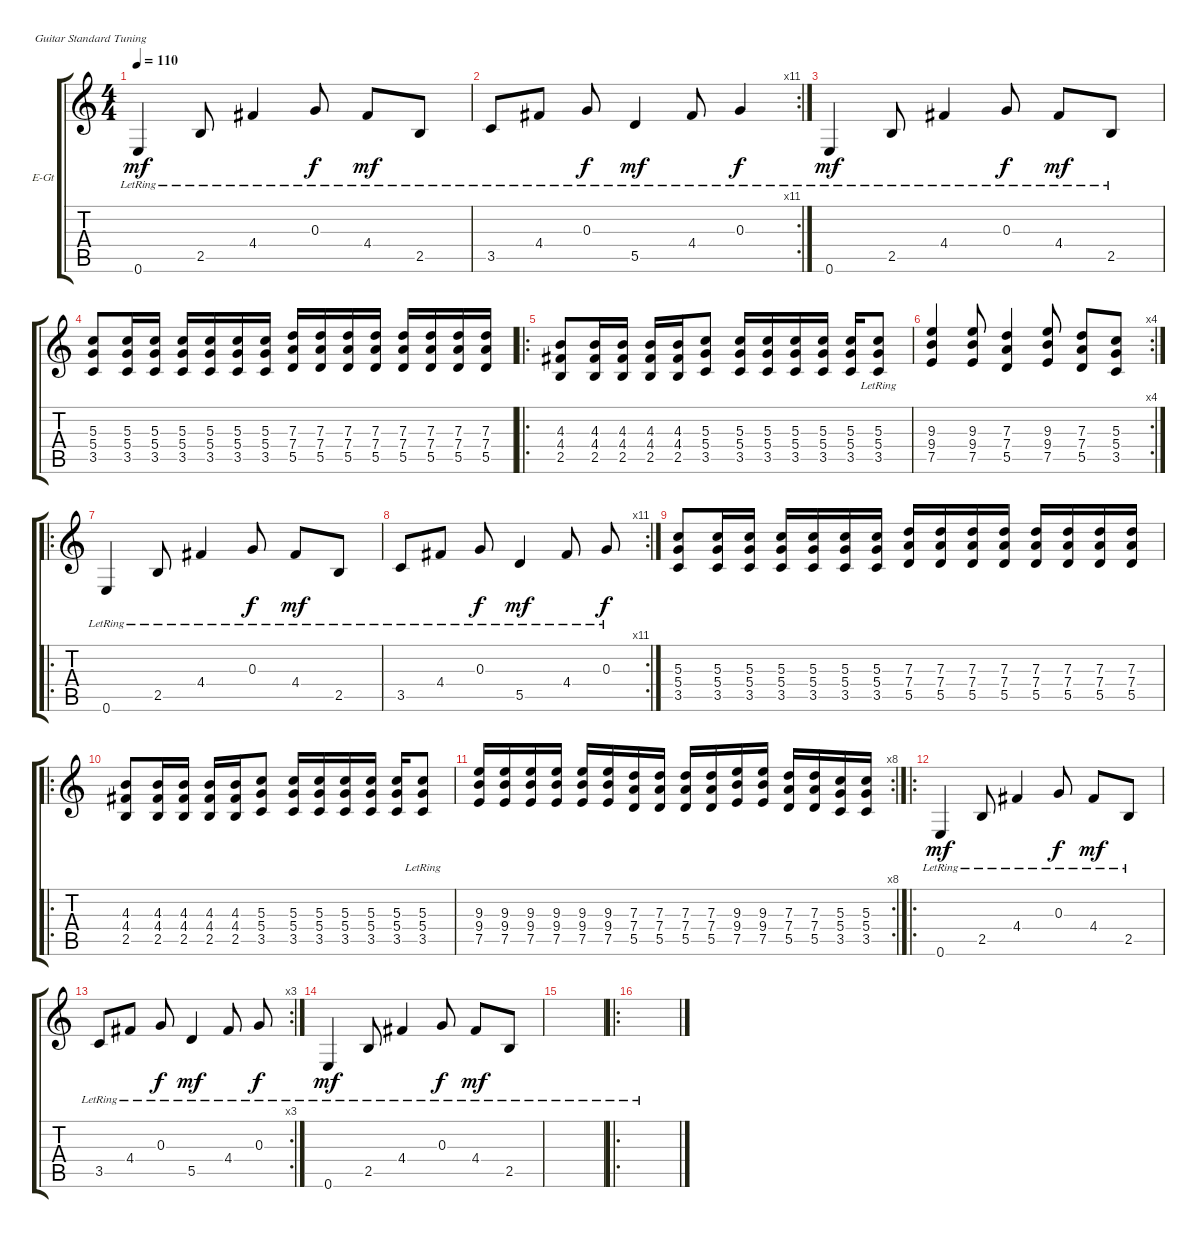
\defaultSystemsLayout 4
\bracketExtendMode groupsimilarinstruments
\firstSystemTrackNameOrientation horizontal
\otherSystemsTrackNameOrientation horizontal
\track ("Electric Guitar" "E-Gt") {instrument electricguitarclean}
\staff {score tabs}
\tuning (E4 B3 G3 D3 A2 E2)
\ts (4 4)
\tempo 110
\clef g2
\ks c
0.6{lr}.4{dy mf instrument electricguitarclean} 2.5{lr}.8 4.4{lr}.4 0.3{lr}.8{dy f} 4.4{lr}.8{dy mf} 2.5{lr}.8 |
\rc 11
3.5{lr}.8 4.4{lr}.8 0.3{lr}.8{dy f} 5.5{lr}.4{dy mf} 4.4{lr}.8 0.3{lr}.4{dy f} |
0.6{lr}.4{dy mf} 2.5{lr}.8 4.4{lr}.4 0.3{lr}.8{dy f} 4.4{lr}.8{dy mf} 2.5{lr}.8 |
(3.5 5.4 5.3).8 (3.5 5.4 5.3).16 (3.5 5.4 5.3).16 (3.5 5.4 5.3).16 (3.5 5.4 5.3).16 (3.5 5.4 5.3).16 (3.5 5.4 5.3).16 (5.5 7.4 7.3).16 (5.5 7.4 7.3).16 (5.5 7.4 7.3).16 (5.5 7.4 7.3).16 (5.5 7.4 7.3).16 (5.5 7.4 7.3).16 (5.5 7.4 7.3).16 (5.5 7.4 7.3).16 |
\ro
(2.5 4.4 4.3).8 (2.5 4.4 4.3).16 (2.5 4.4 4.3).16 (2.5 4.4 4.3).16 (2.5 4.4 4.3).16 (3.5 5.4 5.3).8 (3.5 5.4 5.3).16 (3.5 5.4 5.3).16 (3.5 5.4 5.3).16 (3.5 5.4 5.3).16 (3.5 5.4 5.3).16 (3.5{lr} 5.4{lr} 5.3{lr}).8 |
\rc 4
(7.5 9.4 9.3).4 (7.5 9.4 9.3).8 (5.5 7.4 7.3).4 (7.5 9.4 9.3).8 (5.5 7.4 7.3).8 (3.5 5.4 5.3).8 |
\ro
0.6{lr}.4 2.5{lr}.8 4.4{lr}.4 0.3{lr}.8{dy f} 4.4{lr}.8{dy mf} 2.5{lr}.8 |
\rc 11
3.5{lr}.8 4.4{lr}.8 0.3{lr}.8{dy f} 5.5{lr}.4{dy mf} 4.4{lr}.8 0.3{lr}.8{dy f} |
(3.5 5.4 5.3).8 (3.5 5.4 5.3).16 (3.5 5.4 5.3).16 (3.5 5.4 5.3).16 (3.5 5.4 5.3).16 (3.5 5.4 5.3).16 (3.5 5.4 5.3).16 (5.5 7.4 7.3).16 (5.5 7.4 7.3).16 (5.5 7.4 7.3).16 (5.5 7.4 7.3).16 (5.5 7.4 7.3).16 (5.5 7.4 7.3).16 (5.5 7.4 7.3).16 (5.5 7.4 7.3).16 |
\ro
(2.5 4.4 4.3).8 (2.5 4.4 4.3).16 (2.5 4.4 4.3).16 (2.5 4.4 4.3).16 (2.5 4.4 4.3).16 (3.5 5.4 5.3).8 (3.5 5.4 5.3).16 (3.5 5.4 5.3).16 (3.5 5.4 5.3).16 (3.5 5.4 5.3).16 (3.5 5.4 5.3).16 (3.5{lr} 5.4{lr} 5.3{lr}).8 |
\rc 8
(7.5 9.4 9.3).16 (7.5 9.4 9.3).16 (7.5 9.4 9.3).16 (7.5 9.4 9.3).16 (7.5 9.4 9.3).16 (7.5 9.4 9.3).16 (5.5 7.4 7.3).16 (5.5 7.4 7.3).16 (5.5 7.4 7.3).16 (5.5 7.4 7.3).16 (7.5 9.4 9.3).16 (7.5 9.4 9.3).16 (5.5 7.4 7.3).16 (5.5 7.4 7.3).16 (3.5 5.4 5.3).16 (3.5 5.4 5.3).16 |
\ro
0.6{lr}.4{dy mf} 2.5{lr}.8 4.4{lr}.4 0.3{lr}.8{dy f} 4.4{lr}.8{dy mf} 2.5{lr}.8 |
\rc 3
3.5{lr}.8 4.4{lr}.8 0.3{lr}.8{dy f} 5.5{lr}.4{dy mf} 4.4{lr}.8 0.3{lr}.8{dy f} |
0.6{lr}.4{dy mf} 2.5{lr}.8 4.4{lr}.4 0.3{lr}.8{dy f} 4.4{lr}.8{dy mf} 2.5{lr}.8 |
|
\ro
